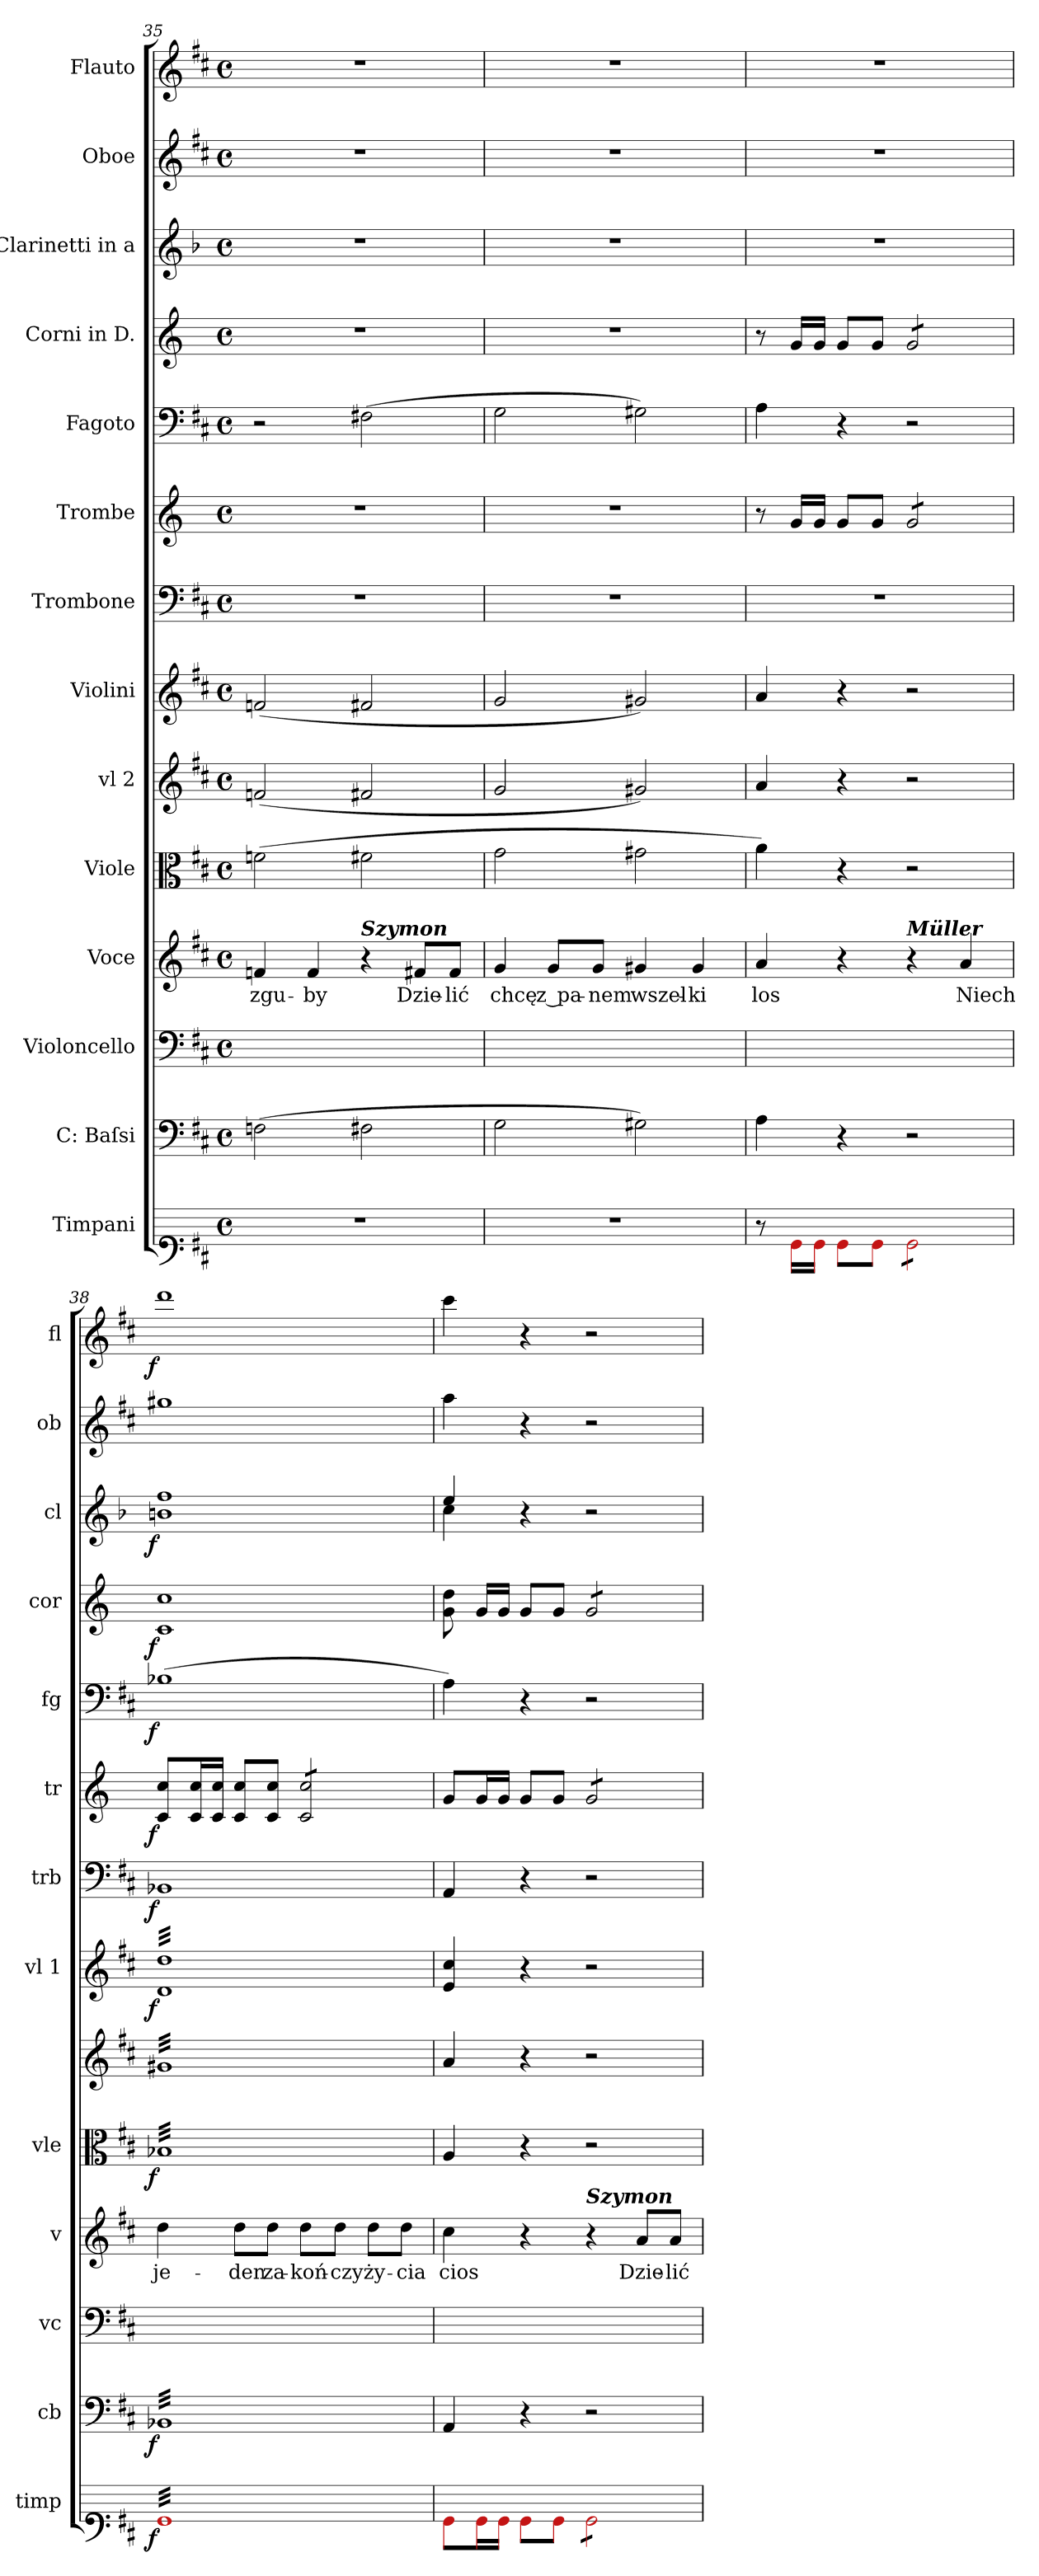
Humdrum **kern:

**kern	**dynam	**kern	**dynam	**kern	**kern	**text	**kern	**dynam	**kern	**kern	**dynam	**kern	**dynam	**kern	**dynam	**kern	**dynam	**kern	**dynam	**kern	**dynam	**kern	**kern	**dynam
*part14	*part14	*part13	*part13	*part12	*part11	*part11	*part10	*part10	*part9	*part8	*part8	*part7	*part7	*part6	*part6	*part5	*part5	*part4	*part4	*part3	*part3	*part2	*part1	*part1
*staff14	*staff14	*staff13	*staff13	*staff12	*staff11	*staff11	*staff10	*staff10	*staff9	*staff8	*staff8	*staff7	*staff7	*staff6	*staff6	*staff5	*staff5	*staff4	*staff4	*staff3	*staff3	*staff2	*staff1	*staff1
*I"Timpani	*	*I"C: Baſsi	*	*I"Violoncello	*I"Voce	*	*I"Viole	*	*I"vl 2	*I"Violini	*	*I"Trombone	*	*I"Trombe	*	*I"Fagoto	*	*I"Corni in D.	*	*I"Clarinetti in a	*	*I"Oboe	*I"Flauto	*
*I'timp	*	*I'cb	*	*I'vc	*I'v	*	*I'vle	*	*	*I'vl 1	*	*I'trb	*	*I'tr	*	*I'fg	*	*I'cor	*	*I'cl	*	*I'ob	*I'fl	*
*clefF1	*	*clefF4	*	*clefF4	*clefG2	*	*clefC3	*	*clefG2	*clefG2	*	*clefF4	*	*clefG2	*	*clefF4	*	*clefG2	*	*clefG2	*	*clefG2	*clefG2	*
*	*	*	*	*	*	*	*	*	*	*	*	*	*	*ITrd-1c-2	*	*	*	*ITrd6c10	*	*ITrd2c3	*	*	*	*
*k[f#c#]	*	*k[f#c#]	*	*k[f#c#]	*k[f#c#]	*	*k[f#c#]	*	*k[f#c#]	*k[f#c#]	*	*k[f#c#]	*	*k[f#c#]	*	*k[f#c#]	*	*k[f#c#]	*	*k[f#c#]	*	*k[f#c#]	*k[f#c#]	*
*M4/4	*	*M4/4	*	*M4/4	*M4/4	*	*M4/4	*	*M4/4	*M4/4	*	*M4/4	*	*M4/4	*	*M4/4	*	*M4/4	*	*M4/4	*	*M4/4	*M4/4	*
*met(c)	*	*met(c)	*	*met(c)	*met(c)	*	*met(c)	*	*met(c)	*met(c)	*	*met(c)	*	*met(c)	*	*met(c)	*	*met(c)	*	*met(c)	*	*met(c)	*met(c)	*
=35	=35	=35	=35	=35	=35	=35	=35	=35	=35	=35	=35	=35	=35	=35	=35	=35	=35	=35	=35	=35	=35	=35	=35	=35
1r	.	(>2Fn\	.	1ryy	4fn/	zgu-	(>2fn\	.	(<2fn/	(<2fn/	.	1r	.	1r	.	2r	.	1r	.	1r	.	1r	1r	.
.	.	.	.	.	4f/	-by	.	.	.	.	.	.	.	.	.	.	.	.	.	.	.	.	.	.
!	!	!	!	!	!LO:TX:a:Bi:t=Szymon	!	!	!	!	!	!	!	!	!	!	!	!	!	!	!	!	!	!	!
.	.	2F#X\	.	.	4r	.	2f#X\	.	2f#X/	2f#X/	.	.	.	.	.	(>2F#X\	.	.	.	.	.	.	.	.
.	.	.	.	.	8f#X/L	Dzie-	.	.	.	.	.	.	.	.	.	.	.	.	.	.	.	.	.	.
.	.	.	.	.	8f#/J	-lić	.	.	.	.	.	.	.	.	.	.	.	.	.	.	.	.	.	.
=36	=36	=36	=36	=36	=36	=36	=36	=36	=36	=36	=36	=36	=36	=36	=36	=36	=36	=36	=36	=36	=36	=36	=36	=36
1r	.	2G\	.	1ryy	4g/	chcę	2g\	.	2g/	2g/	.	1r	.	1r	.	2G\	.	1r	.	1r	.	1r	1r	.
.	.	.	.	.	8g/L	z pa-	.	.	.	.	.	.	.	.	.	.	.	.	.	.	.	.	.	.
.	.	.	.	.	8g/J	-nem	.	.	.	.	.	.	.	.	.	.	.	.	.	.	.	.	.	.
.	.	2G#X\)	.	.	4g#X/	wszel-	2g#X\	.	2g#X/)	2g#X/)	.	.	.	.	.	2G#X\)	.	.	.	.	.	.	.	.
.	.	.	.	.	4g#/	-ki	.	.	.	.	.	.	.	.	.	.	.	.	.	.	.	.	.	.
=37	=37	=37	=37	=37	=37	=37	=37	=37	=37	=37	=37	=37	=37	=37	=37	=37	=37	=37	=37	=37	=37	=37	=37	=37
8r	.	4A\	.	1ryy	4a/	los	4a\)	.	4a/	4a/	.	1r	.	8r	.	4A\	.	8r	.	1r	.	1r	1r	.
16Re\LL	.	.	.	.	.	.	.	.	.	.	.	.	.	16a/LL	.	.	.	16A/LL	.	.	.	.	.	.
16Re\JJ	.	.	.	.	.	.	.	.	.	.	.	.	.	16a/JJ	.	.	.	16A/JJ	.	.	.	.	.	.
8Re\L	.	4r	.	.	4r	.	4r	.	4r	4r	.	.	.	8a/L	.	4r	.	8A/L	.	.	.	.	.	.
8Re\J	.	.	.	.	.	.	.	.	.	.	.	.	.	8a/J	.	.	.	8A/J	.	.	.	.	.	.
!	!	!	!	!	!LO:TX:a:Bi:t=Müller	!	!	!	!	!	!	!	!	!	!	!	!	!	!	!	!	!	!	!
*tremolo	*	*	*	*	*	*	*	*	*	*	*	*	*	*	*	*	*	*	*	*	*	*	*	*
*	*	*	*	*	*	*	*	*	*	*	*	*	*	*tremolo	*	*	*	*	*	*	*	*	*	*
*	*	*	*	*	*	*	*	*	*	*	*	*	*	*	*	*	*	*tremolo	*	*	*	*	*	*
8Re\L	.	2r	.	.	4r	.	2r	.	2r	2r	.	.	.	8a/L	.	2r	.	8A/L	.	.	.	.	.	.
8Re\	.	.	.	.	.	.	.	.	.	.	.	.	.	8a/	.	.	.	8A/	.	.	.	.	.	.
8Re\	.	.	.	.	4a/	Niech	.	.	.	.	.	.	.	8a/	.	.	.	8A/	.	.	.	.	.	.
8Re\J	.	.	.	.	.	.	.	.	.	.	.	.	.	8a/J	.	.	.	8A/J	.	.	.	.	.	.
*	*	*	*	*	*	*	*	*	*	*	*	*	*	*	*	*	*	*Xtremolo	*	*	*	*	*	*
*	*	*	*	*	*	*	*	*	*	*	*	*	*	*Xtremolo	*	*	*	*	*	*	*	*	*	*
=38	=38	=38	=38	=38	=38	=38	=38	=38	=38	=38	=38	=38	=38	=38	=38	=38	=38	=38	=38	=38	=38	=38	=38	=38
!	!LO:DY:b:rj	!	!LO:DY:b:rj	!	!	!	!	!LO:DY:b:rj	!	!	!LO:DY:b:rj	!	!LO:DY:b:rj	!	!LO:DY:b:rj	!	!LO:DY:b:rj	!	!LO:DY:b:rj	!	!LO:DY:b:rj	!	!	!LO:DY:b:rj
*	*	*tremolo	*	*	*	*	*	*	*	*	*	*	*	*	*	*	*	*	*	*	*	*	*	*
*	*	*	*	*	*	*	*tremolo	*	*	*	*	*	*	*	*	*	*	*	*	*	*	*	*	*
*	*	*	*	*	*	*	*	*	*tremolo	*	*	*	*	*	*	*	*	*	*	*	*	*	*	*
*	*	*	*	*	*	*	*	*	*	*tremolo	*	*	*	*	*	*	*	*	*	*	*	*	*	*
32Re/LLL	f	32BB-X/LLL	f	1ryy	4dd\	je-	32B-X/LLL	f	32g#X/LLL	32d/ 32dd/LLL	f	1BB-X	f	8d/ 8dd/L	f	(>1B-X	f	1D 1d	f	1g#X 1dd	f	1gg#X	1ddd	f
32Re/	.	32BB-X/	.	.	.	.	32B-X/	.	32g#X/	32d/ 32dd/	.	.	.	.	.	.	.	.	.	.	.	.	.	.
32Re/	.	32BB-X/	.	.	.	.	32B-X/	.	32g#X/	32d/ 32dd/	.	.	.	.	.	.	.	.	.	.	.	.	.	.
32Re/	.	32BB-X/	.	.	.	.	32B-X/	.	32g#X/	32d/ 32dd/	.	.	.	.	.	.	.	.	.	.	.	.	.	.
32Re/	.	32BB-X/	.	.	.	.	32B-X/	.	32g#X/	32d/ 32dd/	.	.	.	16d/ 16dd/L	.	.	.	.	.	.	.	.	.	.
32Re/	.	32BB-X/	.	.	.	.	32B-X/	.	32g#X/	32d/ 32dd/	.	.	.	.	.	.	.	.	.	.	.	.	.	.
32Re/	.	32BB-X/	.	.	.	.	32B-X/	.	32g#X/	32d/ 32dd/	.	.	.	16d/ 16dd/JJ	.	.	.	.	.	.	.	.	.	.
32Re/	.	32BB-X/	.	.	.	.	32B-X/	.	32g#X/	32d/ 32dd/	.	.	.	.	.	.	.	.	.	.	.	.	.	.
32Re/	.	32BB-X/	.	.	8dd\L	-den	32B-X/	.	32g#X/	32d/ 32dd/	.	.	.	8d/ 8dd/L	.	.	.	.	.	.	.	.	.	.
32Re/	.	32BB-X/	.	.	.	.	32B-X/	.	32g#X/	32d/ 32dd/	.	.	.	.	.	.	.	.	.	.	.	.	.	.
32Re/	.	32BB-X/	.	.	.	.	32B-X/	.	32g#X/	32d/ 32dd/	.	.	.	.	.	.	.	.	.	.	.	.	.	.
32Re/	.	32BB-X/	.	.	.	.	32B-X/	.	32g#X/	32d/ 32dd/	.	.	.	.	.	.	.	.	.	.	.	.	.	.
32Re/	.	32BB-X/	.	.	8dd\J	za-	32B-X/	.	32g#X/	32d/ 32dd/	.	.	.	8d/ 8dd/J	.	.	.	.	.	.	.	.	.	.
32Re/	.	32BB-X/	.	.	.	.	32B-X/	.	32g#X/	32d/ 32dd/	.	.	.	.	.	.	.	.	.	.	.	.	.	.
32Re/	.	32BB-X/	.	.	.	.	32B-X/	.	32g#X/	32d/ 32dd/	.	.	.	.	.	.	.	.	.	.	.	.	.	.
32Re/	.	32BB-X/	.	.	.	.	32B-X/	.	32g#X/	32d/ 32dd/	.	.	.	.	.	.	.	.	.	.	.	.	.	.
*	*	*	*	*	*	*	*	*	*	*	*	*	*	*tremolo	*	*	*	*	*	*	*	*	*	*
32Re/	.	32BB-X/	.	.	8dd\L	-koń-	32B-X/	.	32g#X/	32d/ 32dd/	.	.	.	8d/ 8dd/L	.	.	.	.	.	.	.	.	.	.
32Re/	.	32BB-X/	.	.	.	.	32B-X/	.	32g#X/	32d/ 32dd/	.	.	.	.	.	.	.	.	.	.	.	.	.	.
32Re/	.	32BB-X/	.	.	.	.	32B-X/	.	32g#X/	32d/ 32dd/	.	.	.	.	.	.	.	.	.	.	.	.	.	.
32Re/	.	32BB-X/	.	.	.	.	32B-X/	.	32g#X/	32d/ 32dd/	.	.	.	.	.	.	.	.	.	.	.	.	.	.
32Re/	.	32BB-X/	.	.	8dd\J	-czy	32B-X/	.	32g#X/	32d/ 32dd/	.	.	.	8d/ 8dd/	.	.	.	.	.	.	.	.	.	.
32Re/	.	32BB-X/	.	.	.	.	32B-X/	.	32g#X/	32d/ 32dd/	.	.	.	.	.	.	.	.	.	.	.	.	.	.
32Re/	.	32BB-X/	.	.	.	.	32B-X/	.	32g#X/	32d/ 32dd/	.	.	.	.	.	.	.	.	.	.	.	.	.	.
32Re/	.	32BB-X/	.	.	.	.	32B-X/	.	32g#X/	32d/ 32dd/	.	.	.	.	.	.	.	.	.	.	.	.	.	.
32Re/	.	32BB-X/	.	.	8dd\L	ży-	32B-X/	.	32g#X/	32d/ 32dd/	.	.	.	8d/ 8dd/	.	.	.	.	.	.	.	.	.	.
32Re/	.	32BB-X/	.	.	.	.	32B-X/	.	32g#X/	32d/ 32dd/	.	.	.	.	.	.	.	.	.	.	.	.	.	.
32Re/	.	32BB-X/	.	.	.	.	32B-X/	.	32g#X/	32d/ 32dd/	.	.	.	.	.	.	.	.	.	.	.	.	.	.
32Re/	.	32BB-X/	.	.	.	.	32B-X/	.	32g#X/	32d/ 32dd/	.	.	.	.	.	.	.	.	.	.	.	.	.	.
32Re/	.	32BB-X/	.	.	8dd\J	-cia	32B-X/	.	32g#X/	32d/ 32dd/	.	.	.	8d/ 8dd/J	.	.	.	.	.	.	.	.	.	.
*	*	*	*	*	*	*	*	*	*	*	*	*	*	*Xtremolo	*	*	*	*	*	*	*	*	*	*
32Re/	.	32BB-X/	.	.	.	.	32B-X/	.	32g#X/	32d/ 32dd/	.	.	.	.	.	.	.	.	.	.	.	.	.	.
32Re/	.	32BB-X/	.	.	.	.	32B-X/	.	32g#X/	32d/ 32dd/	.	.	.	.	.	.	.	.	.	.	.	.	.	.
32Re/JJJ	.	32BB-X/JJJ	.	.	.	.	32B-X/JJJ	.	32g#X/JJJ	32d/ 32dd/JJJ	.	.	.	.	.	.	.	.	.	.	.	.	.	.
*	*	*	*	*	*	*	*	*	*	*Xtremolo	*	*	*	*	*	*	*	*	*	*	*	*	*	*
*	*	*	*	*	*	*	*	*	*Xtremolo	*	*	*	*	*	*	*	*	*	*	*	*	*	*	*
*	*	*	*	*	*	*	*Xtremolo	*	*	*	*	*	*	*	*	*	*	*	*	*	*	*	*	*
*	*	*Xtremolo	*	*	*	*	*	*	*	*	*	*	*	*	*	*	*	*	*	*	*	*	*	*
*Xtremolo	*	*	*	*	*	*	*	*	*	*	*	*	*	*	*	*	*	*	*	*	*	*	*	*
=39	=39	=39	=39	=39	=39	=39	=39	=39	=39	=39	=39	=39	=39	=39	=39	=39	=39	=39	=39	=39	=39	=39	=39	=39
*	*	*	*	*	*	*	*	*	*	*	*	*	*	*	*	*	*	*	*	*^	*	*	*	*
8Re\L	.	4AA/	.	1ryy	4cc#\	cios	4A/	.	4a/	4e/ 4cc#/	.	4AA/	.	8a/L	.	4A\)	.	8A\ 8e\	.	4cc#/	4a\	.	4aa\	4ccc#\	.
16Re\L	.	.	.	.	.	.	.	.	.	.	.	.	.	16a/L	.	.	.	16A/LL	.	.	.	.	.	.	.
16Re\JJ	.	.	.	.	.	.	.	.	.	.	.	.	.	16a/JJ	.	.	.	16A/JJ	.	.	.	.	.	.	.
8Re\L	.	4r	.	.	4r	.	4r	.	4r	4r	.	4r	.	8a/L	.	4r	.	8A/L	.	4r	4ryy	.	4r	4r	.
8Re\J	.	.	.	.	.	.	.	.	.	.	.	.	.	8a/J	.	.	.	8A/J	.	.	.	.	.	.	.
!	!	!	!	!	!LO:TX:a:Bi:t=Szymon	!	!	!	!	!	!	!	!	!	!	!	!	!	!	!	!	!	!	!	!
*tremolo	*	*	*	*	*	*	*	*	*	*	*	*	*	*	*	*	*	*	*	*	*	*	*	*	*
*	*	*	*	*	*	*	*	*	*	*	*	*	*	*tremolo	*	*	*	*	*	*	*	*	*	*	*
*	*	*	*	*	*	*	*	*	*	*	*	*	*	*	*	*	*	*tremolo	*	*	*	*	*	*	*
8Re\L	.	2r	.	.	4r	.	2r	.	2r	2r	.	2r	.	8a/L	.	2r	.	8A/L	.	2r	2ryy	.	2r	2r	.
8Re\	.	.	.	.	.	.	.	.	.	.	.	.	.	8a/	.	.	.	8A/	.	.	.	.	.	.	.
8Re\	.	.	.	.	8a/L	Dzie-	.	.	.	.	.	.	.	8a/	.	.	.	8A/	.	.	.	.	.	.	.
8Re\J	.	.	.	.	8a/J	-lić	.	.	.	.	.	.	.	8a/J	.	.	.	8A/J	.	.	.	.	.	.	.
*	*	*	*	*	*	*	*	*	*	*	*	*	*	*	*	*	*	*Xtremolo	*	*	*	*	*	*	*
*	*	*	*	*	*	*	*	*	*	*	*	*	*	*Xtremolo	*	*	*	*	*	*	*	*	*	*	*
*Xtremolo	*	*	*	*	*	*	*	*	*	*	*	*	*	*	*	*	*	*	*	*	*	*	*	*	*
*	*	*	*	*	*	*	*	*	*	*	*	*	*	*	*	*	*	*	*	*v	*v	*	*	*	*
=	=	=	=	=	=	=	=	=	=	=	=	=	=	=	=	=	=	=	=	=	=	=	=	=
*-	*-	*-	*-	*-	*-	*-	*-	*-	*-	*-	*-	*-	*-	*-	*-	*-	*-	*-	*-	*-	*-	*-	*-	*-
